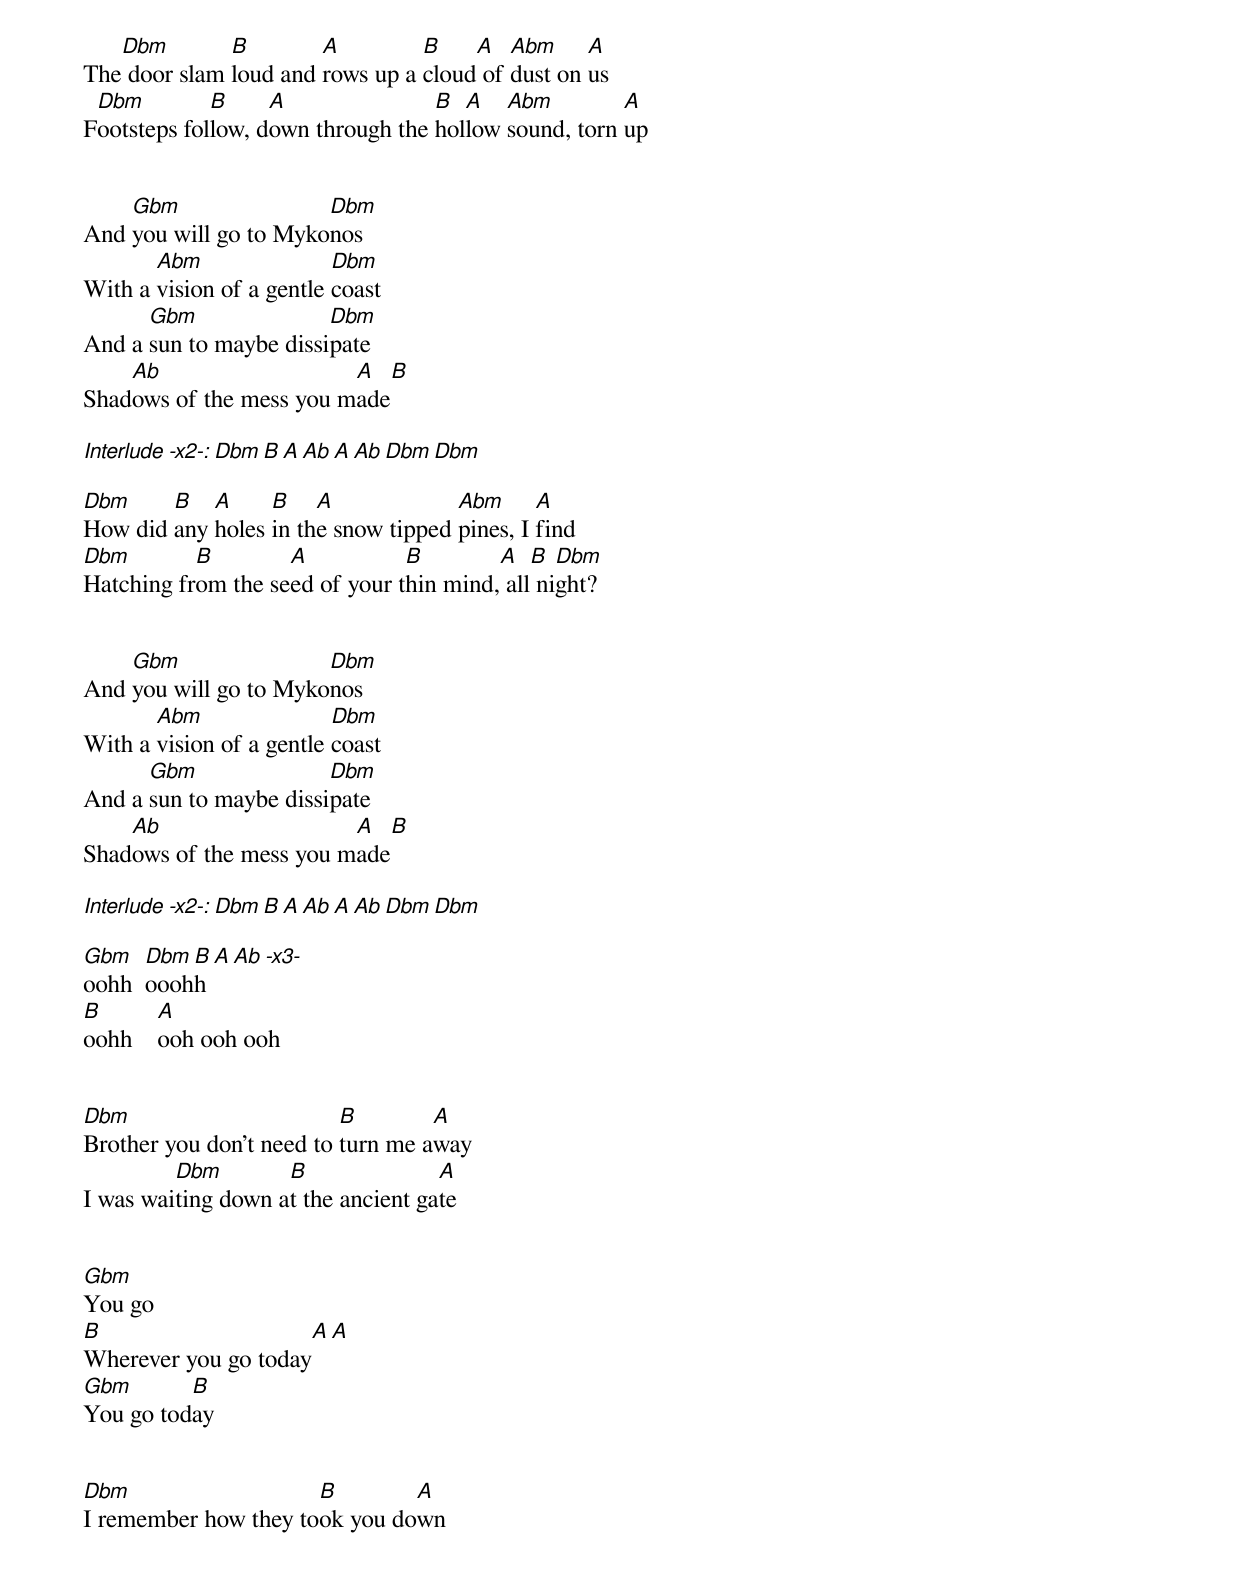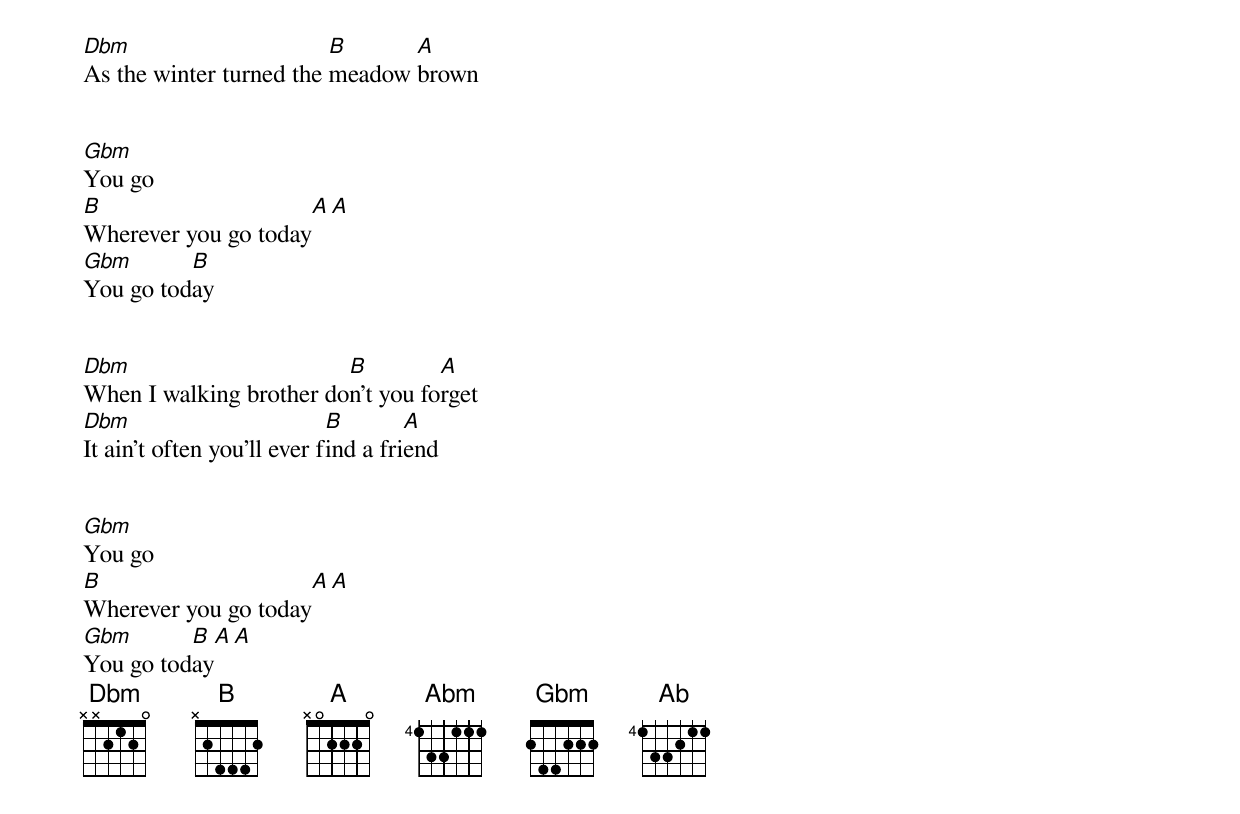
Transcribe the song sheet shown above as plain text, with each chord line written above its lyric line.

   Dbm        B        A         B    A   Abm     A
The door slam loud and rows up a cloud of dust on us
 Dbm         B     A               B  A   Abm         A
Footsteps follow, down through the hollow sound, torn up


    Gbm                Dbm
And you will go to Mykonos
       Abm                Dbm
With a vision of a gentle coast
      Gbm               Dbm
And a sun to maybe dissipate
    Ab                   A   B
Shadows of the mess you made

Interlude -x2-: Dbm  B  A  Ab  A  Ab  Dbm  Dbm

Dbm     B   A     B    A             Abm      A
How did any holes in the snow tipped pines, I find
Dbm        B        A           B        A   B  Dbm
Hatching from the seed of your thin mind, all night?


    Gbm                Dbm
And you will go to Mykonos
       Abm                Dbm
With a vision of a gentle coast
      Gbm               Dbm
And a sun to maybe dissipate
    Ab                   A   B
Shadows of the mess you made

Interlude -x2-: Dbm  B  A  Ab  A  Ab  Dbm  Dbm

Gbm   Dbm B A Ab   -x3-
oohh  ooohh
B       A
oohh    ooh ooh ooh


Dbm                       B        A
Brother you don't need to turn me away
         Dbm        B               A
I was waiting down at the ancient gate


Gbm
You go
B                      A A
Wherever you go today
Gbm       B
You go today


Dbm                   B        A
I remember how they took you down
Dbm                      B      A
As the winter turned the meadow brown


Gbm
You go
B                      A A
Wherever you go today
Gbm       B
You go today


Dbm                      B         A
When I walking brother don't you forget
Dbm                         B        A
It ain't often you'll ever find a friend


Gbm
You go
B                      A A
Wherever you go today
Gbm       B            A A
You go today
